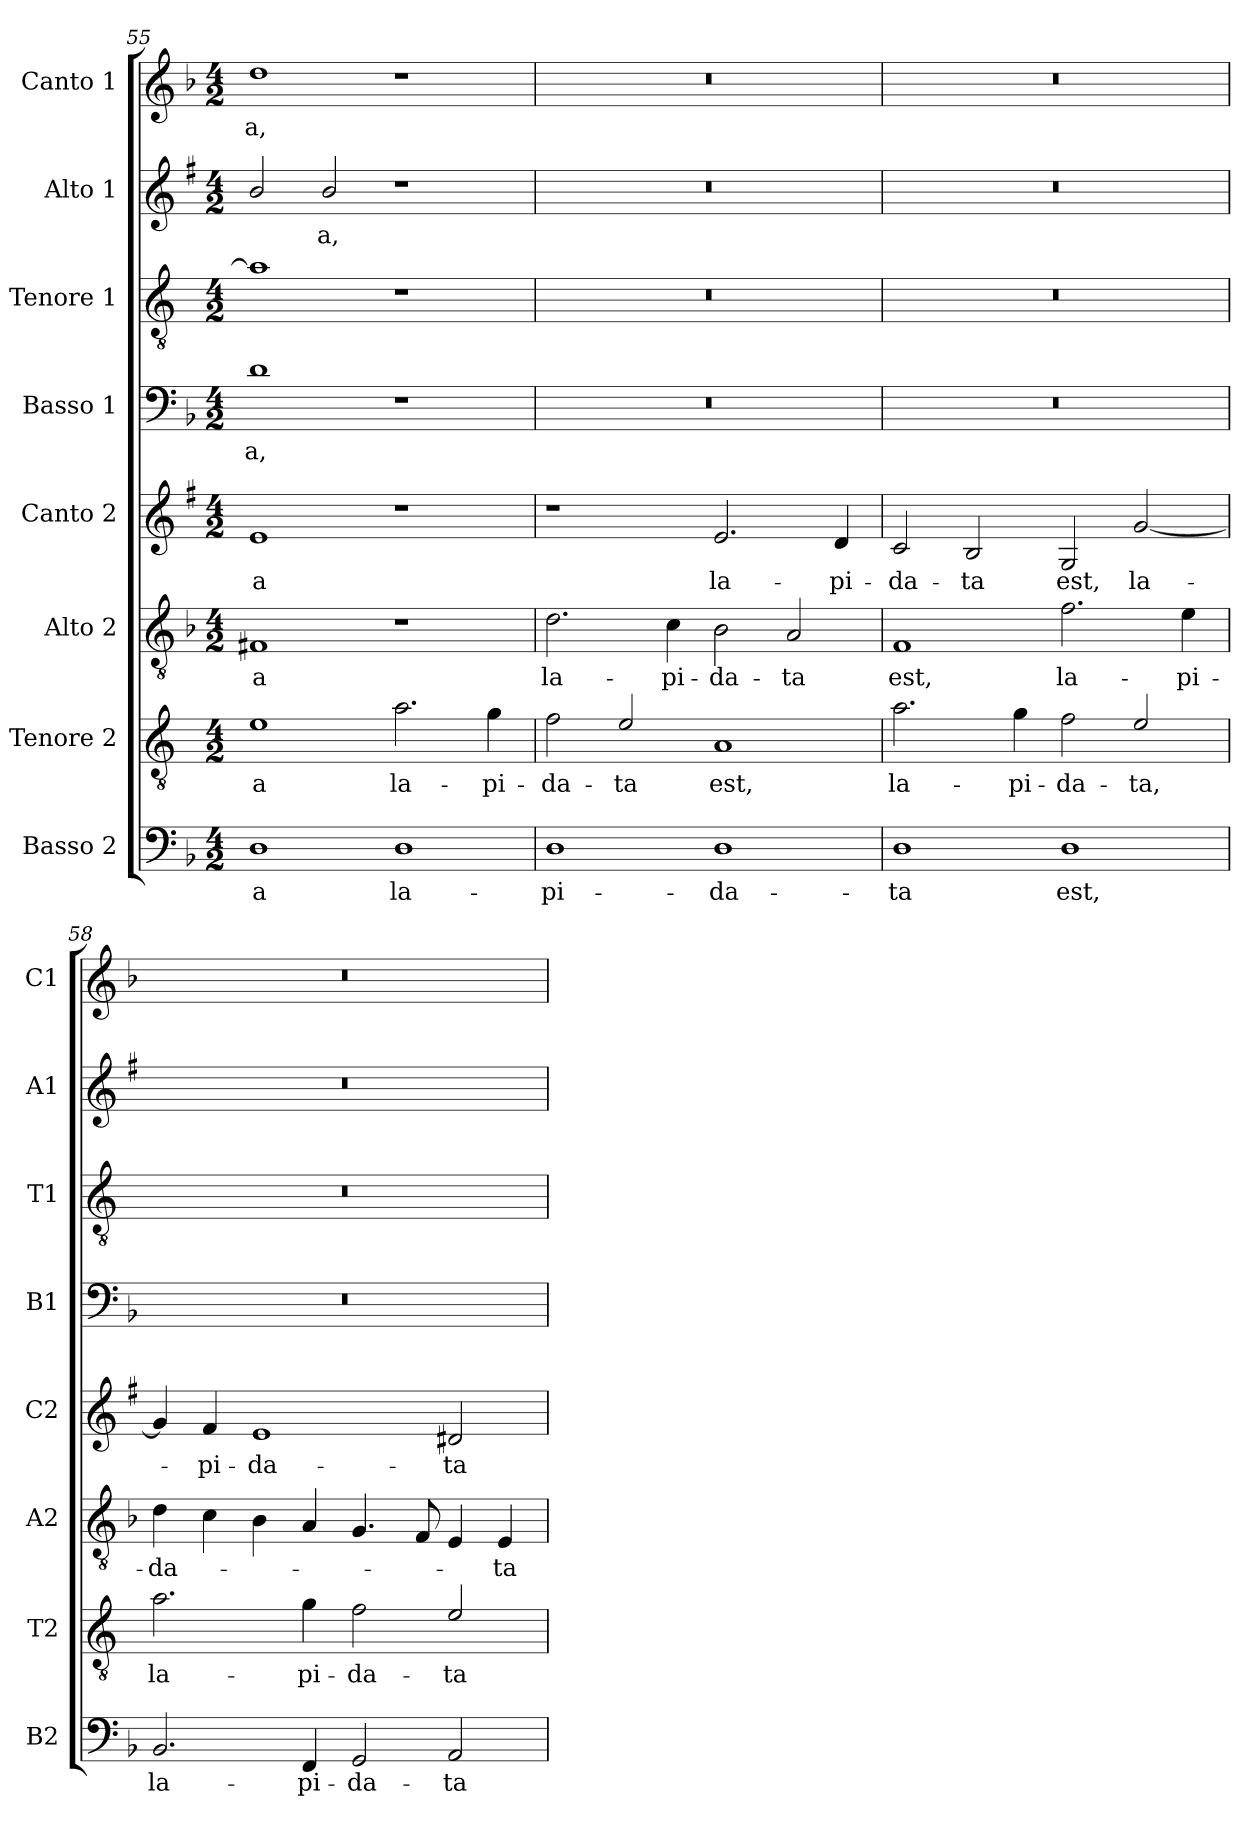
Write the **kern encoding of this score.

**kern	**text	**kern	**text	**kern	**text	**kern	**text	**kern	**text	**kern	**text	**kern	**text	**kern	**text
*part8	*part8	*part7	*part7	*part6	*part6	*part5	*part5	*part4	*part4	*part3	*part3	*part2	*part2	*part1	*part1
*staff8	*staff8	*staff7	*staff7	*staff6	*staff6	*staff5	*staff5	*staff4	*staff4	*staff3	*staff3	*staff2	*staff2	*staff1	*staff1
*I"Basso 2	*	*I"Tenore 2	*	*I"Alto 2	*	*I"Canto 2	*	*I"Basso 1	*	*I"Tenore 1	*	*I"Alto 1	*	*I"Canto 1	*
*I'B2	*	*I'T2	*	*I'A2	*	*I'C2	*	*I'B1	*	*I'T1	*	*I'A1	*	*I'C1	*
*clefF4	*	*clefGv2	*	*clefGv2	*	*clefG2	*	*clefF4	*	*clefGv2	*	*clefG2	*	*clefG2	*
*	*	*ITrd4c7	*	*	*	*ITrd1c2	*	*	*	*ITrd4c7	*	*ITrd1c2	*	*	*
*k[b-]	*	*k[b-]	*	*k[b-]	*	*k[b-]	*	*k[b-]	*	*k[b-]	*	*k[b-]	*	*k[b-]	*
*F:	*	*F:	*	*F:	*	*F:	*	*F:	*	*F:	*	*F:	*	*F:	*
*M4/2	*	*M4/2	*	*M4/2	*	*M4/2	*	*M4/2	*	*M4/2	*	*M4/2	*	*M4/2	*
=55	=55	=55	=55	=55	=55	=55	=55	=55	=55	=55	=55	=55	=55	=55	=55
!	!LO:LY:b	!	!LO:LY:b	!	!LO:LY:b	!	!LO:LY:b	!	!LO:LY:b	!	!	!	!	!	!LO:LY:b
1D	-a	1A	-a	1F#X	-a	1d	-a	1d	-a,	1d]	.	2a/	.	1dd	-a,
!	!	!	!	!	!	!	!	!	!	!	!	!	!LO:LY:b	!	!
.	.	.	.	.	.	.	.	.	.	.	.	2a/	-a,	.	.
!	!LO:LY:b	!	!LO:LY:b	!	!	!	!	!	!	!	!	!	!	!	!
1D	la-	2.d\	la-	1r	.	1r	.	1r	.	1r	.	1r	.	1r	.
!	!	!	!LO:LY:b	!	!	!	!	!	!	!	!	!	!	!	!
.	.	4c\	-pi-	.	.	.	.	.	.	.	.	.	.	.	.
!!LO:PB:g=z
=56	=56	=56	=56	=56	=56	=56	=56	=56	=56	=56	=56	=56	=56	=56	=56
!	!LO:LY:b	!	!LO:LY:b	!	!LO:LY:b	!	!	!	!	!	!	!	!	!	!
1D	-pi-	2B-\	-da-	2.d\	la-	1r	.	0r	.	0r	.	0r	.	0r	.
!	!	!	!LO:LY:b	!	!	!	!	!	!	!	!	!	!	!	!
.	.	2A/	-ta	.	.	.	.	.	.	.	.	.	.	.	.
!	!	!	!	!	!LO:LY:b	!	!	!	!	!	!	!	!	!	!
.	.	.	.	4c\	-pi-	.	.	.	.	.	.	.	.	.	.
!	!LO:LY:b	!	!LO:LY:b	!	!LO:LY:b	!	!LO:LY:b	!	!	!	!	!	!	!	!
1D	-da-	1D	est,	2B-\	-da-	2.d/	la-	.	.	.	.	.	.	.	.
!	!	!	!	!	!LO:LY:b	!	!	!	!	!	!	!	!	!	!
.	.	.	.	2A/	-ta	.	.	.	.	.	.	.	.	.	.
!	!	!	!	!	!	!	!LO:LY:b	!	!	!	!	!	!	!	!
.	.	.	.	.	.	4c/	-pi-	.	.	.	.	.	.	.	.
=57	=57	=57	=57	=57	=57	=57	=57	=57	=57	=57	=57	=57	=57	=57	=57
!	!LO:LY:b	!	!LO:LY:b	!	!LO:LY:b	!	!LO:LY:b	!	!	!	!	!	!	!	!
1D	-ta	2.d\	la-	1F	est,	2B-/	-da-	0r	.	0r	.	0r	.	0r	.
!	!	!	!	!	!	!	!LO:LY:b	!	!	!	!	!	!	!	!
.	.	.	.	.	.	2A/	-ta	.	.	.	.	.	.	.	.
!	!	!	!LO:LY:b	!	!	!	!	!	!	!	!	!	!	!	!
.	.	4c\	-pi-	.	.	.	.	.	.	.	.	.	.	.	.
!	!LO:LY:b	!	!LO:LY:b	!	!LO:LY:b	!	!LO:LY:b	!	!	!	!	!	!	!	!
1D	est,	2B-\	-da-	2.f\	la-	2F/	est,	.	.	.	.	.	.	.	.
!	!	!	!LO:LY:b	!	!	!	!LO:LY:b	!	!	!	!	!	!	!	!
.	.	2A/	-ta,	.	.	[2f/	la-	.	.	.	.	.	.	.	.
!	!	!	!	!	!LO:LY:b	!	!	!	!	!	!	!	!	!	!
.	.	.	.	4e\	-pi-	.	.	.	.	.	.	.	.	.	.
=58	=58	=58	=58	=58	=58	=58	=58	=58	=58	=58	=58	=58	=58	=58	=58
!	!LO:LY:b	!	!LO:LY:b	!	!LO:LY:b	!	!	!	!	!	!	!	!	!	!
2.BB-/	la-	2.d\	la-	4d\	-da-	4f/]	.	0r	.	0r	.	0r	.	0r	.
!	!	!	!	!	!	!	!LO:LY:b	!	!	!	!	!	!	!	!
.	.	.	.	4c\	.	4e/	-pi-	.	.	.	.	.	.	.	.
!	!	!	!	!	!	!	!LO:LY:b	!	!	!	!	!	!	!	!
.	.	.	.	4B-\	.	1d	-da-	.	.	.	.	.	.	.	.
!	!LO:LY:b	!	!LO:LY:b	!	!	!	!	!	!	!	!	!	!	!	!
4FF/	-pi-	4c\	-pi-	4A/	.	.	.	.	.	.	.	.	.	.	.
!	!LO:LY:b	!	!LO:LY:b	!	!	!	!	!	!	!	!	!	!	!	!
2GG/	-da-	2B-\	-da-	4.G/	.	.	.	.	.	.	.	.	.	.	.
.	.	.	.	8F/	.	.	.	.	.	.	.	.	.	.	.
!	!LO:LY:b	!	!LO:LY:b	!	!	!	!LO:LY:b	!	!	!	!	!	!	!	!
2AA/	-ta	2A/	-ta	4E/	.	2c#X/	-ta	.	.	.	.	.	.	.	.
!	!	!	!	!	!LO:LY:b	!	!	!	!	!	!	!	!	!	!
.	.	.	.	4E/	-ta	.	.	.	.	.	.	.	.	.	.
=	=	=	=	=	=	=	=	=	=	=	=	=	=	=	=
*-	*-	*-	*-	*-	*-	*-	*-	*-	*-	*-	*-	*-	*-	*-	*-
